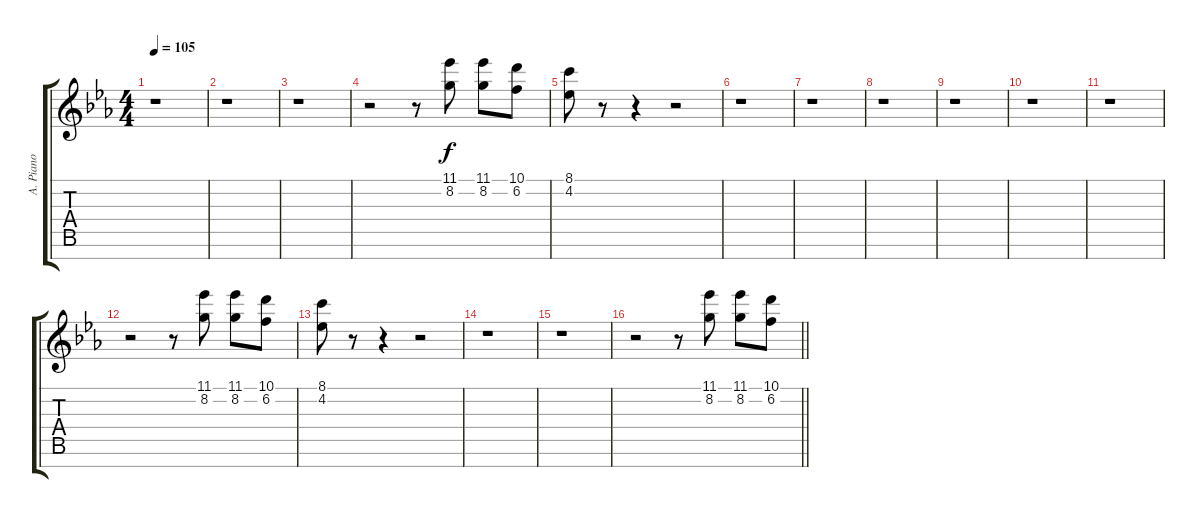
\track ("A. Piano" "A. Piano") {instrument acousticgrandpiano}
\staff {score tabs}
\tuning (E5 B4 G4 D4 A3 E3 B2) {hide}
\ts (4 4)
\tempo 105
\clef g2
\ks eb
r.1{dy f} |
r.1 |
r.1 |
r.2 r.8 (11.1 8.2).8 (11.1 8.2).8 (10.1 6.2).8 |
(8.1 4.2).8 r.8 r.4 r.2 |
r.1 |
r.1 |
r.1 |
r.1 |
r.1 |
r.1 |
r.2 r.8 (11.1 8.2).8 (11.1 8.2).8 (10.1 6.2).8 |
(8.1 4.2).8 r.8 r.4 r.2 |
r.1 |
r.1 |
\barLineRight lightlight
r.2 r.8 (11.1 8.2).8 (11.1 8.2).8 (10.1 6.2).8
